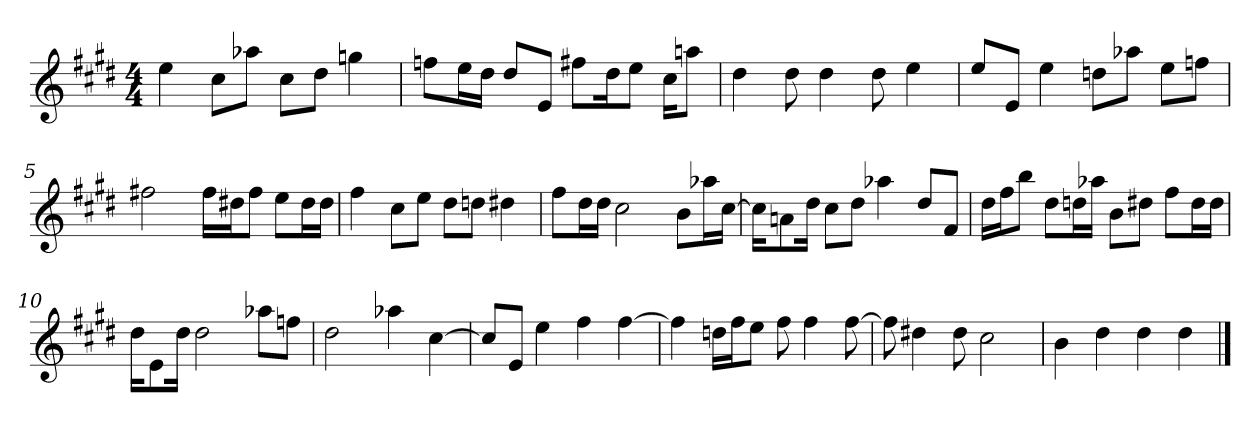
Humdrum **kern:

**kern
*part1
*staff1
*clefG2
*k[f#c#g#d#]
*E:
*M4/4
=1
4ee
8cc#\L
8aa-X\J
8cc#\L
8dd#\J
4ggn
=2
8ffn\L
16ee\L
16dd#\JJ
8dd#/L
8e/J
8ff#X\L
16dd#\K
8ee\J
16cc#\KL
8aan\J
=3
4dd#
8dd#
4dd#
8dd#
4ee
=4
8ee/L
8e/J
4ee
8ddn\L
8aa-X\J
8ee\L
8ffn\J
=5
2ff#X
16ff#\LL
16dd#X\J
8ff#\J
8ee\L
16dd#\L
16dd#\JJ
=6
4ff#
8cc#\L
8ee\J
8dd#\L
8ddn\J
4dd#X
=7
8ff#\L
16dd#\L
16dd#\JJ
2cc#
8b\L
16aa-X\L
[16cc#\JJ
=8
16cc#\KL]
8an\
16dd#\Jk
8cc#\L
8dd#\J
4aa-X
8dd#/L
8f#/J
=9
16dd#\LL
16ff#\J
8bb\J
8dd#\L
16ddn\L
16aa-X\JJ
8b\L
8dd#X\J
8ff#\L
16dd#\L
16dd#\JJ
=10
16dd#\KL
8e\
16dd#\Jk
2dd#
8aa-X\L
8ffn\J
=11
2dd#
4aa-X
[4cc#
=12
8cc#/L]
8e/J
4ee
4ff#
[4ff#
=13
4ff#]
16ddn\LL
16ff#\J
8ee\J
8ff#
4ff#
[8ff#
=14
8ff#]
4dd#X
8dd#
2cc#
=15
4b
4dd#
4dd#
4dd#
==
*-
